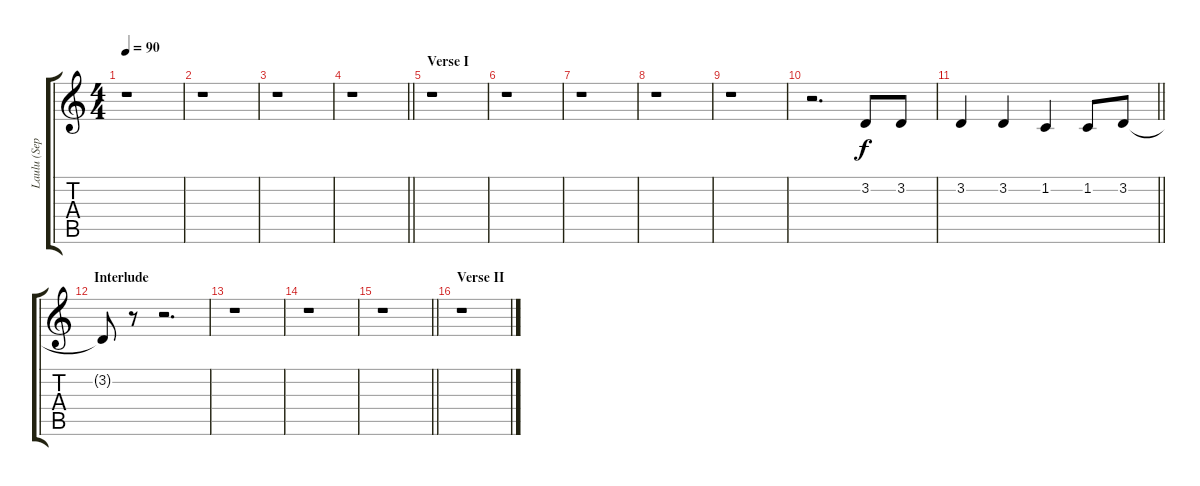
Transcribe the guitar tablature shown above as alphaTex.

\track ("Laulu (Seppo Pohjolainen)" "Laulu (Sep") {instrument acousticgrandpiano}
\staff {score tabs}
\tuning (E4 B3 G3 D3 A2 E2) {hide}
\ts (4 4)
\tempo 90
\clef g2
\ks c
r.1{dy f} |
r.1 |
r.1 |
\barLineRight lightlight
r.1 |
\section ("" "Verse I")
r.1 |
r.1 |
r.1 |
r.1 |
r.1 |
r.2{d} 3.2.8 3.2.8 |
\barLineRight lightlight
3.2.4 3.2.4 1.2.4 1.2.8 3.2.8 |
\section ("" "Interlude")
3.2{t}.8 r.8 r.2{d} |
r.1 |
r.1 |
\barLineRight lightlight
r.1 |
\section ("" "Verse II")
r.1
